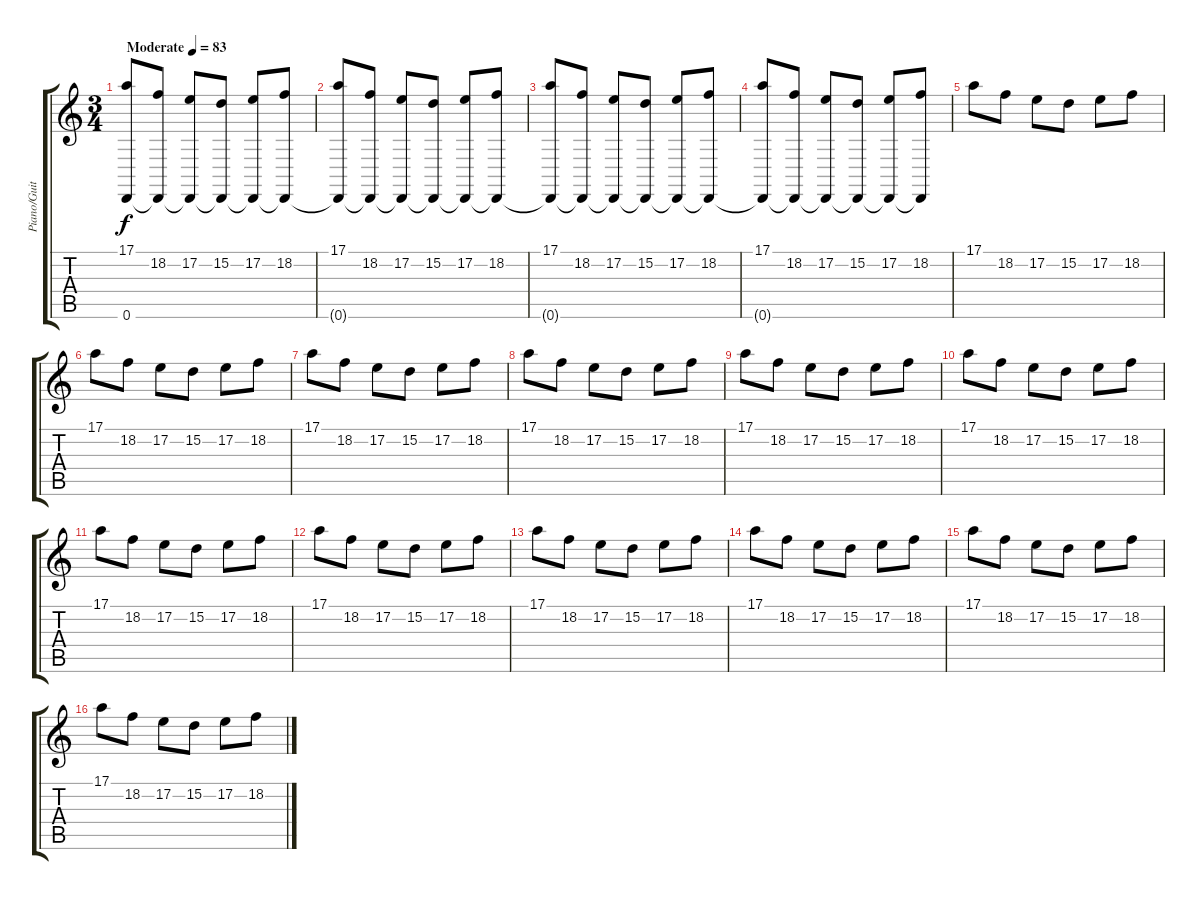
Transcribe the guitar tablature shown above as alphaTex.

\track ("Piano/Guitar 3" "Piano/Guit") {instrument acousticgrandpiano}
\staff {score tabs}
\tuning (E4 B3 G3 D3 A2 D2) {hide}
\ts (3 4)
\tempo (83 "Moderate")
\clef g2
\ks c
(17.1 0.6).8{dy f instrument acousticgrandpiano} (18.2 0.6{t}).8 (17.2 0.6{t}).8 (15.2 0.6{t}).8 (17.2 0.6{t}).8 (18.2 0.6{t}).8 |
(17.1 0.6{t}).8 (18.2 0.6{t}).8 (17.2 0.6{t}).8 (15.2 0.6{t}).8 (17.2 0.6{t}).8 (18.2 0.6{t}).8 |
(17.1 0.6{t}).8 (18.2 0.6{t}).8 (17.2 0.6{t}).8 (15.2 0.6{t}).8 (17.2 0.6{t}).8 (18.2 0.6{t}).8 |
(17.1 0.6{t}).8 (18.2 0.6{t}).8 (17.2 0.6{t}).8 (15.2 0.6{t}).8 (17.2 0.6{t}).8 (18.2 0.6{t}).8 |
17.1.8 18.2.8 17.2.8 15.2.8 17.2.8 18.2.8 |
17.1.8 18.2.8 17.2.8 15.2.8 17.2.8 18.2.8 |
17.1.8 18.2.8 17.2.8 15.2.8 17.2.8 18.2.8 |
17.1.8 18.2.8 17.2.8 15.2.8 17.2.8 18.2.8 |
17.1.8 18.2.8 17.2.8 15.2.8 17.2.8 18.2.8 |
17.1.8 18.2.8 17.2.8 15.2.8 17.2.8 18.2.8 |
17.1.8 18.2.8 17.2.8 15.2.8 17.2.8 18.2.8 |
17.1.8 18.2.8 17.2.8 15.2.8 17.2.8 18.2.8 |
17.1.8 18.2.8 17.2.8 15.2.8 17.2.8 18.2.8 |
17.1.8 18.2.8 17.2.8 15.2.8 17.2.8 18.2.8 |
17.1.8 18.2.8 17.2.8 15.2.8 17.2.8 18.2.8 |
17.1.8 18.2.8 17.2.8 15.2.8 17.2.8 18.2.8
